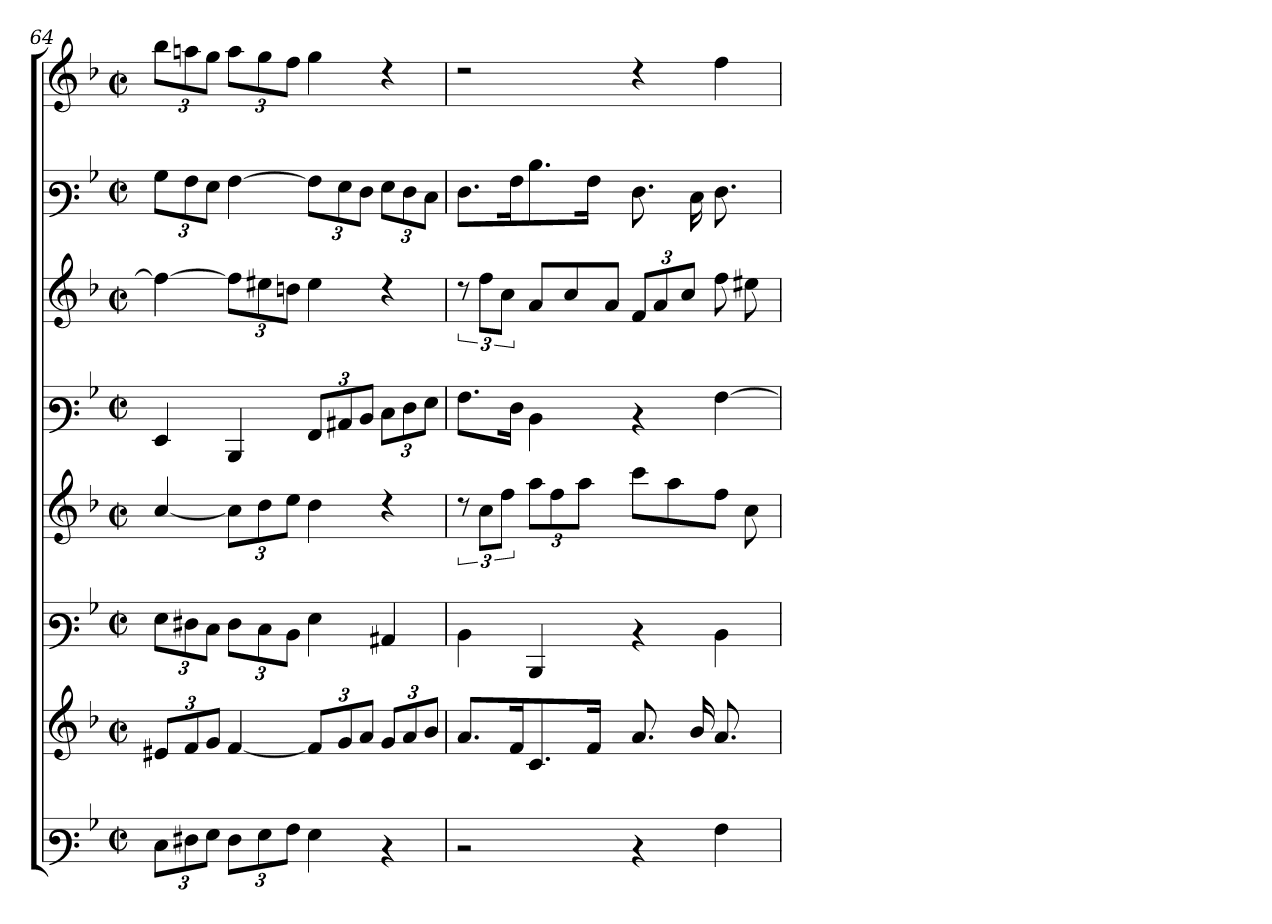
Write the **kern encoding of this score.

**kern	**kern	**kern	**kern	**kern	**kern	**kern	**kern
*part8	*part7	*part6	*part5	*part4	*part3	*part2	*part1
*staff8	*staff7	*staff6	*staff5	*staff4	*staff3	*staff2	*staff1
*clefF3	*clefG3	*clefF3	*clefG3	*clefF3	*clefG3	*clefF3	*clefG3
*k[b-]	*k[b-]	*k[b-]	*k[b-]	*k[b-]	*k[b-]	*k[b-]	*k[b-]
*M2/2	*M2/2	*M2/2	*M2/2	*M2/2	*M2/2	*M2/2	*M2/2
*met(c|)	*met(c|)	*met(c|)	*met(c|)	*met(c|)	*met(c|)	*met(c|)	*met(c|)
=64	=64	=64	=64	=64	=64	=64	=64
12E\L	12c#X/L	12G\L	[>4a/	4GG/	4dd\_>	12B-\L	12gg\L
12F#X\	12d/	12F#X\	.	.	.	12A\	12ffn\
12G\J	12e/J	12E\J	.	.	.	12G\J	12ee\J
12F#\L	[<4d/	12F#\L	12a\L]	4DD/	12dd\L]	[>4A\	12ff\L
12G\	.	12E\	12b-\	.	12cc#X\	.	12ee\
12A\J	.	12D\J	12cc\J	.	12bn\J	.	12dd\J
4G\	12d/L]	4G\	4b-\	12AA/L	4cc#\	12A\L]	4ee\
.	12e/	.	.	12C#X/	.	12G\	.
.	12f/J	.	.	12D/J	.	12F\J	.
4rD	12e/L	4C#X/	4rb	12E\L	4rb	12G\L	4rb
.	12f/	.	.	12F\	.	12F\	.
.	12g/J	.	.	12G\J	.	12E\J	.
=65	=65	=65	=65	=65	=65	=65	=65
2rD	8.f/L	4D\	12rb	8.A\L	12rb	8.F\L	2rb
.	.	.	12a\L	.	12dd\L	.	.
.	.	.	12dd\J	.	12a\J	.	.
.	16d/k	.	.	16F\Jk	.	16A\k	.
.	8.A/	4DD/	12ff\L	4D\	8f/L	8.d\	.
.	.	.	12dd\	.	.	.	.
.	.	.	.	.	8a/	.	.
.	.	.	12ff\J	.	.	.	.
.	16d/Jk	.	.	.	.	16A\Jk	.
8ryy	8ryy	8ryy	8ryy	8ryy	8f/J	8ryy	8ryy
4rD	8.f/L	4rD	8aa\L	4rD	12d/L	8.F\L	4rb
.	.	.	.	.	12f/	.	.
.	.	.	8ff\	.	.	.	.
.	.	.	.	.	12a/J	.	.
.	16g/k	.	.	.	.	16E\k	.
4A\	8.f/	4D\	8dd\J	[>4A\	8dd\L	8.F\	4dd\
.	.	.	8a\L	.	8cc#X\	.	.
.	16ryy	.	.	.	.	16ryy	.
=	=	=	=	=	=	=	=
*-	*-	*-	*-	*-	*-	*-	*-
